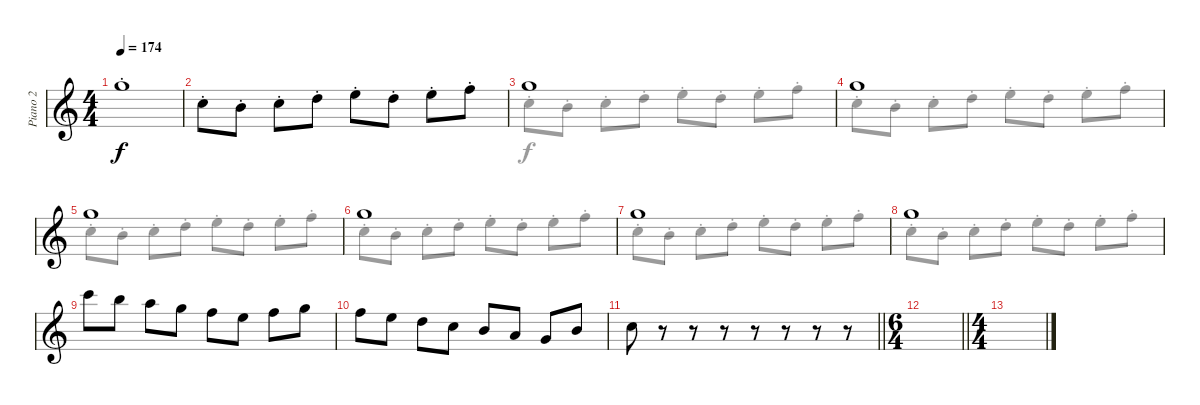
\track ("Piano 2" "Piano 2") {instrument acousticgrandpiano}
\staff {score}
\tuning (E4 C4 G3 C3 G2 C2) {hide}
\voice
\ts (4 4)
\tempo 174
\clef g2
\ks c
15.1{st}.1{dy f} |
8.1{st}.8 7.1{st}.8 8.1{st}.8 10.1{st}.8 12.1{st}.8 10.1{st}.8 12.1{st}.8 13.1{st}.8 |
15.1.1 |
15.1.1 |
15.1.1 |
15.1.1 |
15.1.1 |
15.1.1 |
20.1.8 19.1.8 17.1.8 15.1.8 13.1.8 12.1.8 13.1.8 15.1.8 |
13.1.8 12.1.8 10.1.8 8.1.8 7.1.8 5.1.8 3.1.8 7.1.8 |
\barLineRight lightlight
8.1.8 r.8 r.8 r.8 r.8 r.8 r.8 r.8 |
\ts (6 4)
\barLineRight lightlight
|
\ts (4 4)
|
|
|
\voice
\clef g2
\ottava regular
\simile none
\ks c
|
|
12.2{st}.8 11.2{st}.8 12.2{st}.8 14.2{st}.8 16.2{st}.8 14.2{st}.8 16.2{st}.8 17.2{st}.8 |
12.2{st}.8 11.2{st}.8 12.2{st}.8 14.2{st}.8 16.2{st}.8 14.2{st}.8 16.2{st}.8 17.2{st}.8 |
12.2{st}.8 11.2{st}.8 12.2{st}.8 14.2{st}.8 16.2{st}.8 14.2{st}.8 16.2{st}.8 17.2{st}.8 |
12.2{st}.8 11.2{st}.8 12.2{st}.8 14.2{st}.8 16.2{st}.8 14.2{st}.8 16.2{st}.8 17.2{st}.8 |
12.2{st}.8 11.2{st}.8 12.2{st}.8 14.2{st}.8 16.2{st}.8 14.2{st}.8 16.2{st}.8 17.2{st}.8 |
12.2{st}.8 11.2{st}.8 12.2{st}.8 14.2{st}.8 16.2{st}.8 14.2{st}.8 16.2{st}.8 17.2{st}.8 |
|
|
\barLineRight lightlight
|
\barLineRight lightlight
|
|
|
|
